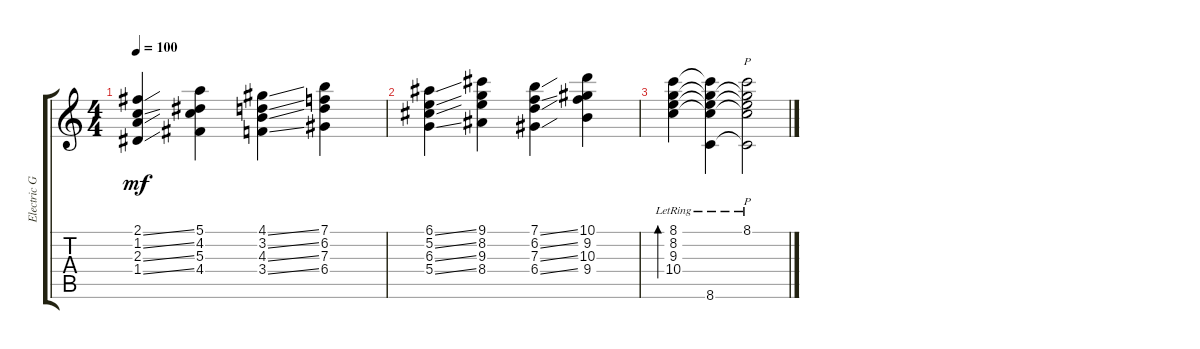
\track ("Electric Guitar" "Electric G") {instrument electricguitarclean}
\staff {score tabs}
\tuning (E4 B3 G3 D3 A2 E2) {hide}
\ts (4 4)
\tempo 100
\clef g2
\ks c
(2.1{ss} 1.2{ss} 2.3{ss} 1.4{ss}).4{dy mf instrument electricguitarclean} (5.1 4.2 5.3 4.4).4 (4.1{ss} 3.2{ss} 4.3{ss} 3.4{ss}).4 (7.1 6.2 7.3 6.4).4 |
(6.1{ss} 5.2{ss} 6.3{ss} 5.4{ss}).4 (9.1 8.2 9.3 8.4).4 (7.1{ss} 6.2{ss} 7.3{ss} 6.4{ss}).4 (10.1 9.2 10.3 9.4).4 |
(8.1{lr} 8.2{lr} 9.3{lr} 10.4{lr}).4{bd 60} (8.1{lr t} 8.2{lr t} 9.3{lr t} 10.4{lr t} 8.6{lr}).4 (8.1{lr} 8.2{lr t} 9.3{lr t} 10.4{lr t} 8.6{lr t}).2{p}
